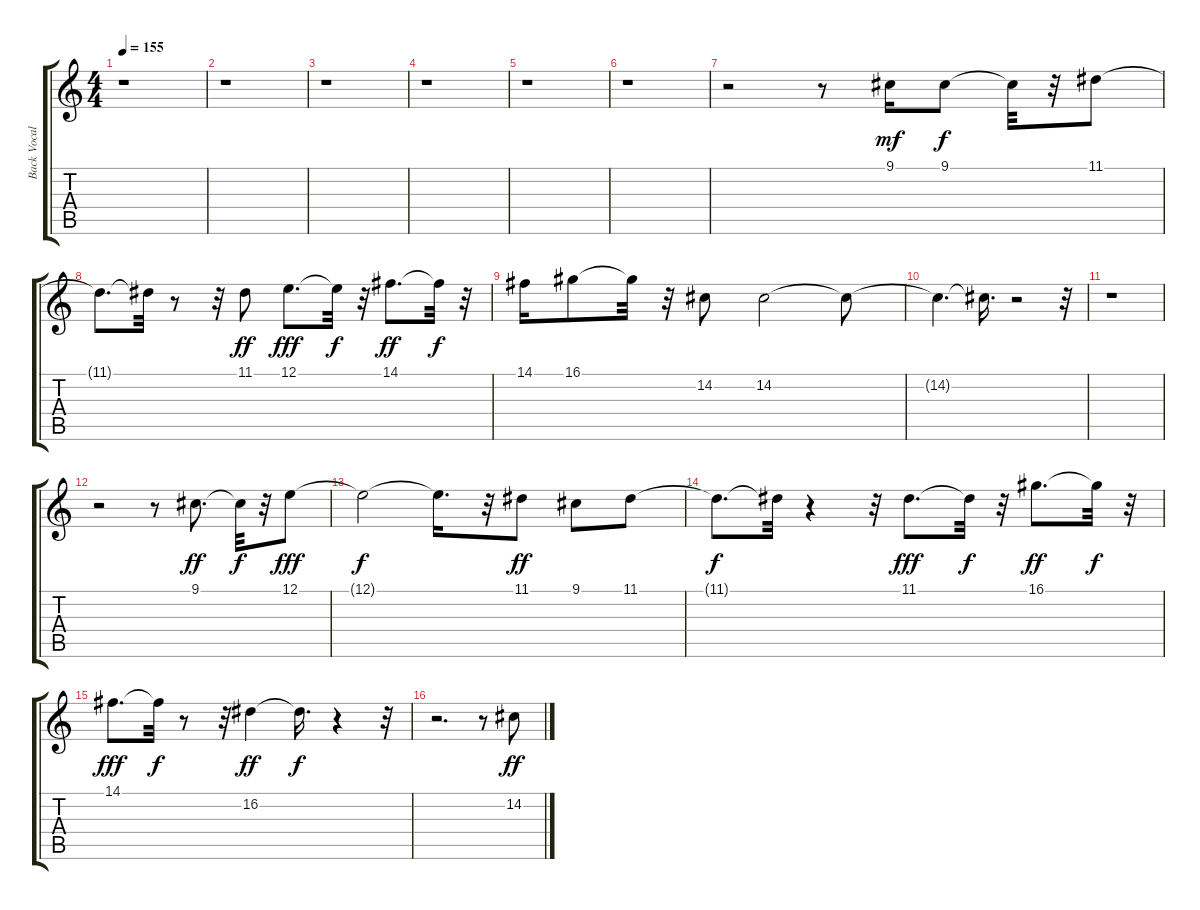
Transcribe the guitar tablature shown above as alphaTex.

\track ("Back Vocal" "Back Vocal") {instrument panflute}
\staff {score tabs}
\tuning (E4 B3 G3 D3 A2 E2) {hide}
\ts (4 4)
\tempo 155
\clef g2
\ks c
r.1{dy mf} |
r.1 |
r.1 |
r.1 |
r.1 |
r.1 |
r.2 r.8 9.1.16 9.1.8{dy f} 9.1{t}.32 r.32 11.1.8 |
11.1{t}.8{d} 11.1{t}.32 r.8 r.32 11.1.8{dy ff} 12.1.8{d dy fff} 12.1{t}.32{dy f} r.32 14.1.8{d dy ff} 14.1{t}.32{dy f} r.32 |
14.1.16 16.1.8 16.1{t}.32 r.32 14.2.8 14.2.2 14.2{t}.8 |
14.2{t}.4{d} 14.2{t}.16{d} r.2 r.32 |
r.1 |
r.2 r.8 9.1.8{d dy ff} 9.1{t}.32{dy f} r.32 12.1.8{dy fff} |
12.1{t}.2{dy f} 12.1{t}.16{d} r.32 11.1.8{dy ff} 9.1.8 11.1.8 |
11.1{t}.8{d dy f} 11.1{t}.32 r.4 r.32 11.1.8{d dy fff} 11.1{t}.32{dy f} r.32 16.1.8{d dy ff} 16.1{t}.32{dy f} r.32 |
14.1.8{d dy fff} 14.1{t}.32{dy f} r.8 r.32 16.2.4{dy ff} 16.2{t}.16{d dy f} r.4 r.32 |
r.2{d} r.8 14.2.8{dy ff}
